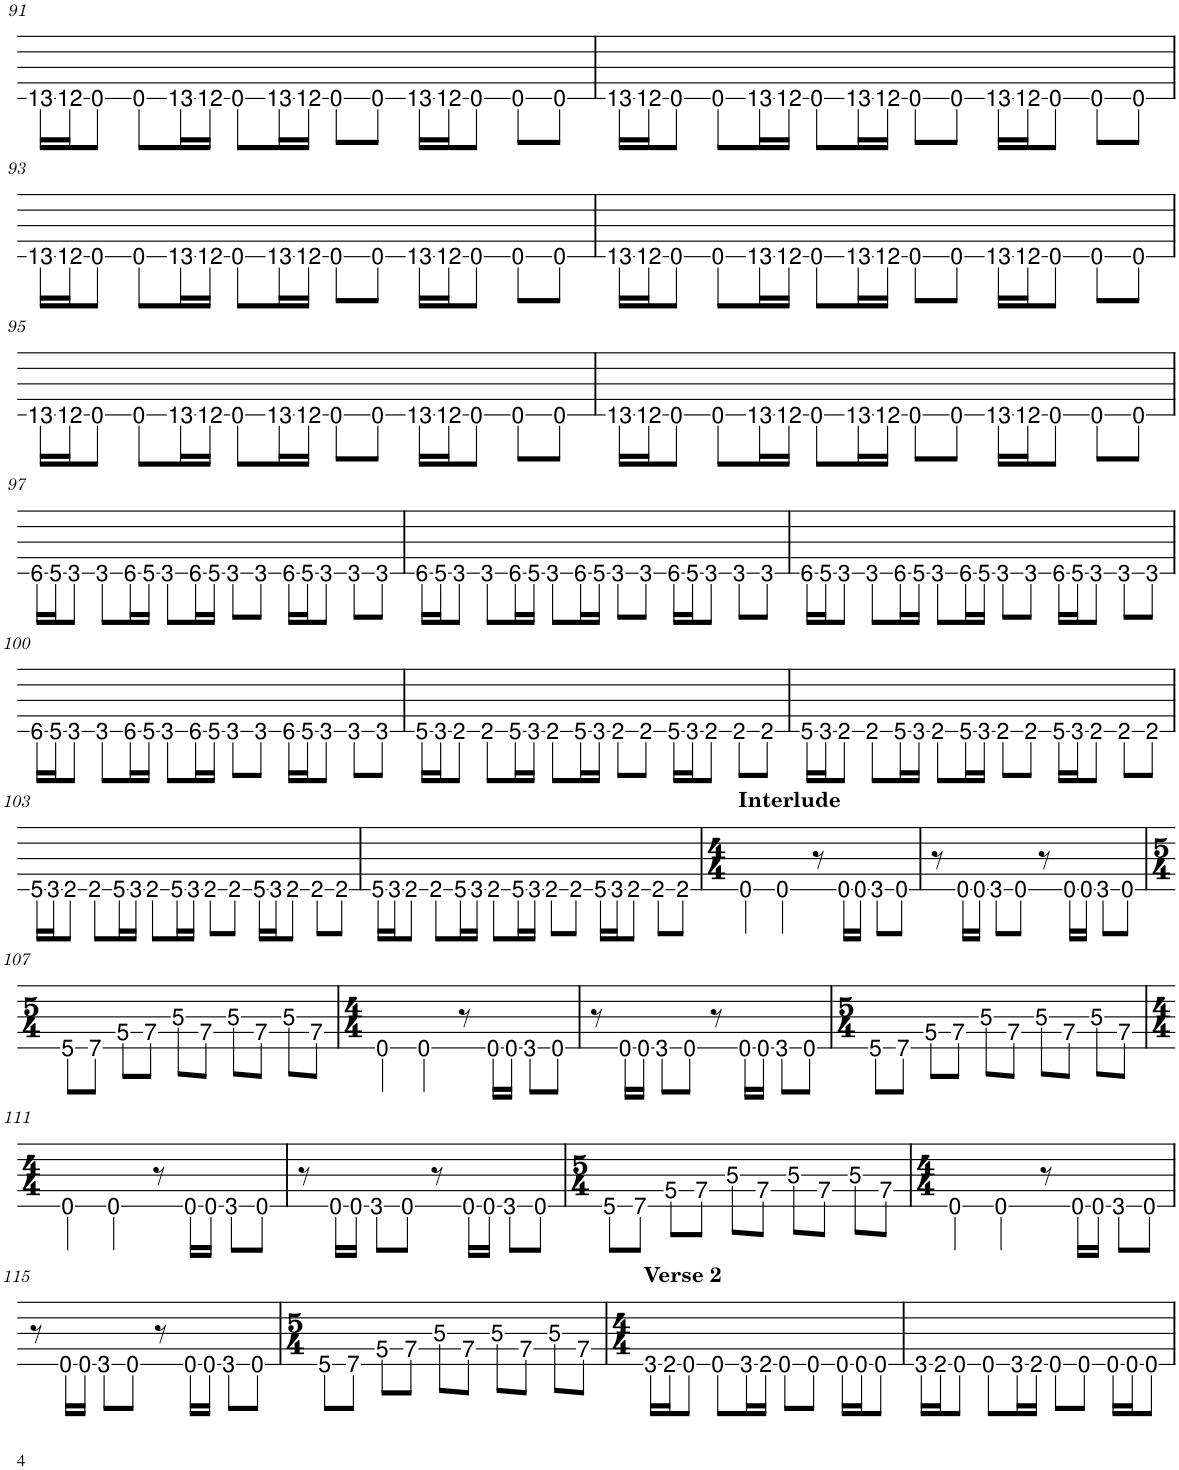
**kern
*part1
*staff1
*I"5-String Bass Guitar
*I'5-Str. Bass
!!LO:PB:g=z
*
*Trd7c12
*k[f#c#]
*M6/4
=91
16C\LL
16BB\J
8BBB\J
8BBB\L
16C\L
16BB\JJ
8BBB\L
16C\L
16BB\JJ
8BBB\L
8BBB\J
16C\LL
16BB\J
8BBB\J
8BBB\L
8BBB\J
=92
16C\LL
16BB\J
8BBB\J
8BBB\L
16C\L
16BB\JJ
8BBB\L
16C\L
16BB\JJ
8BBB\L
8BBB\J
16C\LL
16BB\J
8BBB\J
8BBB\L
8BBB\J
!!LO:LB:g=z
=93
16C\LL
16BB\J
8BBB\J
8BBB\L
16C\L
16BB\JJ
8BBB\L
16C\L
16BB\JJ
8BBB\L
8BBB\J
16C\LL
16BB\J
8BBB\J
8BBB\L
8BBB\J
=94
16C\LL
16BB\J
8BBB\J
8BBB\L
16C\L
16BB\JJ
8BBB\L
16C\L
16BB\JJ
8BBB\L
8BBB\J
16C\LL
16BB\J
8BBB\J
8BBB\L
8BBB\J
!!LO:LB:g=z
=95
16C\LL
16BB\J
8BBB\J
8BBB\L
16C\L
16BB\JJ
8BBB\L
16C\L
16BB\JJ
8BBB\L
8BBB\J
16C\LL
16BB\J
8BBB\J
8BBB\L
8BBB\J
=96
16C\LL
16BB\J
8BBB\J
8BBB\L
16C\L
16BB\JJ
8BBB\L
16C\L
16BB\JJ
8BBB\L
8BBB\J
16C\LL
16BB\J
8BBB\J
8BBB\L
8BBB\J
!!LO:LB:g=z
=97
16FF\LL
16EE\J
8DD\J
8DD\L
16FF\L
16EE\JJ
8DD\L
16FF\L
16EE\JJ
8DD\L
8DD\J
16FF\LL
16EE\J
8DD\J
8DD\L
8DD\J
=98
16FF\LL
16EE\J
8DD\J
8DD\L
16FF\L
16EE\JJ
8DD\L
16FF\L
16EE\JJ
8DD\L
8DD\J
16FF\LL
16EE\J
8DD\J
8DD\L
8DD\J
=99
16FF\LL
16EE\J
8DD\J
8DD\L
16FF\L
16EE\JJ
8DD\L
16FF\L
16EE\JJ
8DD\L
8DD\J
16FF\LL
16EE\J
8DD\J
8DD\L
8DD\J
!!LO:LB:g=z
=100
16FF\LL
16EE\J
8DD\J
8DD\L
16FF\L
16EE\JJ
8DD\L
16FF\L
16EE\JJ
8DD\L
8DD\J
16FF\LL
16EE\J
8DD\J
8DD\L
8DD\J
=101
16EE\LL
16DD\J
8CC#\J
8CC#\L
16EE\L
16DD\JJ
8CC#\L
16EE\L
16DD\JJ
8CC#\L
8CC#\J
16EE\LL
16DD\J
8CC#\J
8CC#\L
8CC#\J
=102
16EE\LL
16DD\J
8CC#\J
8CC#\L
16EE\L
16DD\JJ
8CC#\L
16EE\L
16DD\JJ
8CC#\L
8CC#\J
16EE\LL
16DD\J
8CC#\J
8CC#\L
8CC#\J
!!LO:LB:g=z
=103
16EE\LL
16DD\J
8CC#\J
8CC#\L
16EE\L
16DD\JJ
8CC#\L
16EE\L
16DD\JJ
8CC#\L
8CC#\J
16EE\LL
16DD\J
8CC#\J
8CC#\L
8CC#\J
=104
16EE\LL
16DD\J
8CC#\J
8CC#\L
16EE\L
16DD\JJ
8CC#\L
16EE\L
16DD\JJ
8CC#\L
8CC#\J
16EE\LL
16DD\J
8CC#\J
8CC#\L
8CC#\J
=105
*M4/4
!LO:TX:a:B:t=Interlude
4BBB\
4BBB\
8r
16BBB\LL
16BBB\JJ
8DD\L
8BBB\J
=106
8r
16BBB\LL
16BBB\JJ
8DD\L
8BBB\J
8r
16BBB\LL
16BBB\JJ
8DD\L
8BBB\J
!!LO:LB:g=z
=107
*M5/4
8EE\L
8FF#\J
8AA\L
8BB\J
8D\L
8BB\J
8D\L
8BB\J
8D\L
8BB\J
=108
*M4/4
4BBB\
4BBB\
8r
16BBB\LL
16BBB\JJ
8DD\L
8BBB\J
=109
8r
16BBB\LL
16BBB\JJ
8DD\L
8BBB\J
8r
16BBB\LL
16BBB\JJ
8DD\L
8BBB\J
=110
*M5/4
8EE\L
8FF#\J
8AA\L
8BB\J
8D\L
8BB\J
8D\L
8BB\J
8D\L
8BB\J
!!LO:LB:g=z
=111
*M4/4
4BBB\
4BBB\
8r
16BBB\LL
16BBB\JJ
8DD\L
8BBB\J
=112
8r
16BBB\LL
16BBB\JJ
8DD\L
8BBB\J
8r
16BBB\LL
16BBB\JJ
8DD\L
8BBB\J
=113
*M5/4
8EE\L
8FF#\J
8AA\L
8BB\J
8D\L
8BB\J
8D\L
8BB\J
8D\L
8BB\J
=114
*M4/4
4BBB\
4BBB\
8r
16BBB\LL
16BBB\JJ
8DD\L
8BBB\J
!!LO:LB:g=z
=115
8r
16BBB\LL
16BBB\JJ
8DD\L
8BBB\J
8r
16BBB\LL
16BBB\JJ
8DD\L
8BBB\J
=116
*M5/4
8EE\L
8FF#\J
8AA\L
8BB\J
8D\L
8BB\J
8D\L
8BB\J
8D\L
8BB\J
=117
*M4/4
!LO:TX:a:B:t=Verse 2
16DD\LL
16CC#\J
8BBB\J
8BBB\L
16DD\L
16CC#\JJ
8BBB\L
8BBB\J
16BBB\LL
16BBB\J
8BBB\J
=118
16DD\LL
16CC#\J
8BBB\J
8BBB\L
16DD\L
16CC#\JJ
8BBB\L
8BBB\J
16BBB\LL
16BBB\J
8BBB\J
=
*-
